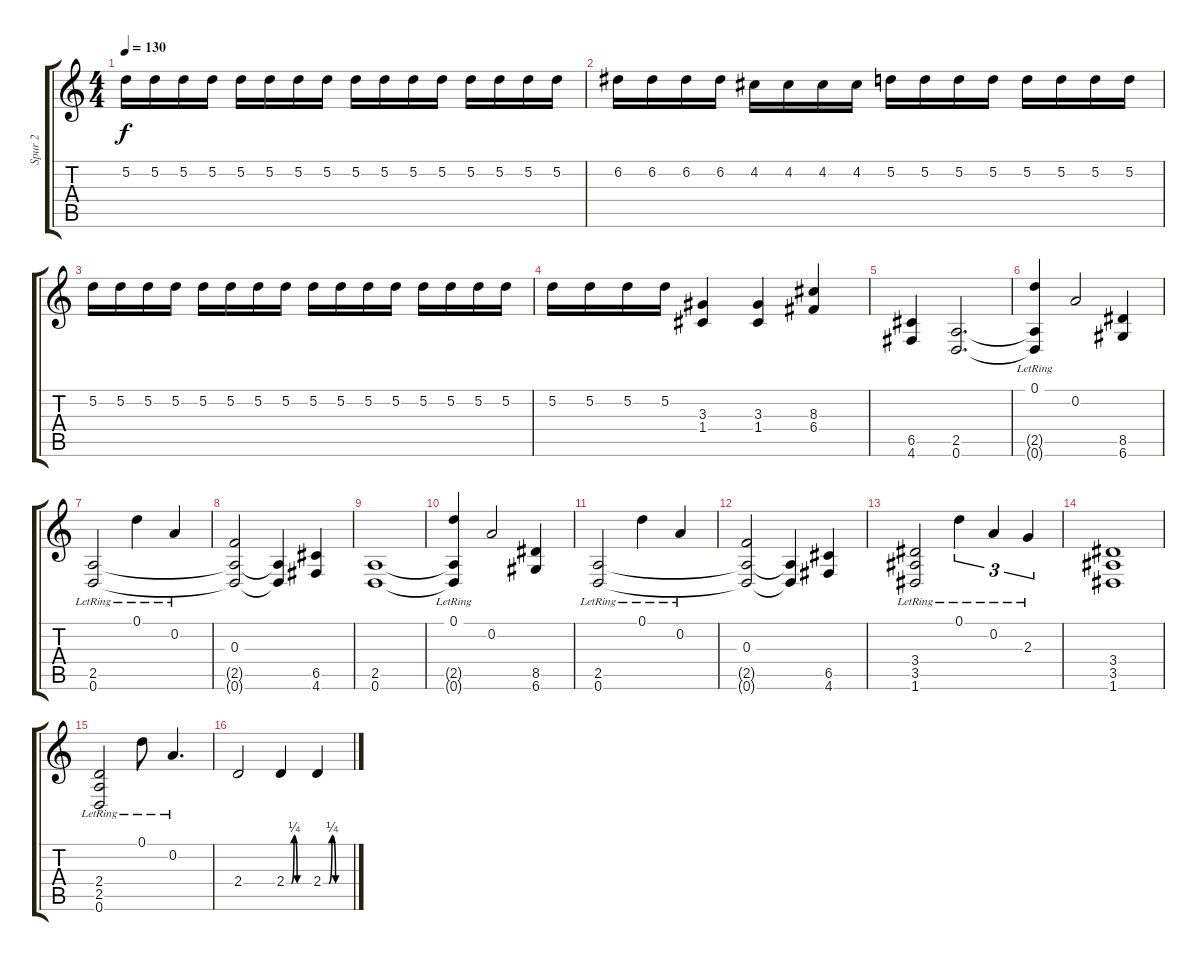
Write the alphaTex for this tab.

\track ("Spur 2" "Spur 2") {instrument distortionguitar}
\staff {score tabs}
\tuning (D4 A3 F3 C3 G2 D2) {hide}
\ts (4 4)
\tempo 130
\clef g2
\ks c
5.2.16{dy f} 5.2.16 5.2.16 5.2.16 5.2.16 5.2.16 5.2.16 5.2.16 5.2.16 5.2.16 5.2.16 5.2.16 5.2.16 5.2.16 5.2.16 5.2.16 |
6.2.16 6.2.16 6.2.16 6.2.16 4.2.16 4.2.16 4.2.16 4.2.16 5.2.16 5.2.16 5.2.16 5.2.16 5.2.16 5.2.16 5.2.16 5.2.16 |
5.2.16 5.2.16 5.2.16 5.2.16 5.2.16 5.2.16 5.2.16 5.2.16 5.2.16 5.2.16 5.2.16 5.2.16 5.2.16 5.2.16 5.2.16 5.2.16 |
5.2.16 5.2.16 5.2.16 5.2.16 (3.3 1.4).4 (3.3 1.4).4 (8.3 6.4).4 |
(6.5 4.6).4 (2.5 0.6).2{d} |
(0.1{lr} 2.5{t} 0.6{t}).4 0.2.2 (8.5 6.6).4 |
(2.5{lr} 0.6{lr}).2 0.1{lr}.4 0.2{lr}.4 |
(0.3 2.5{t} 0.6{t}).2 (2.5{t} 0.6{t}).4 (6.5 4.6).4 |
(2.5 0.6).1 |
(0.1{lr} 2.5{t} 0.6{t}).4 0.2.2 (8.5 6.6).4 |
(2.5{lr} 0.6{lr}).2 0.1{lr}.4 0.2{lr}.4 |
(0.3 2.5{t} 0.6{t}).2 (2.5{t} 0.6{t}).4 (6.5 4.6).4 |
(3.4{lr} 3.5{lr} 1.6{lr}).2 0.1{lr}.4{tu (3 2)} 0.2{lr}.4{tu (3 2)} 2.3{lr}.4{tu (3 2)} |
(3.4 3.5 1.6).1 |
(2.4{lr} 2.5{lr} 0.6{lr}).2 0.1{lr}.8 0.2{lr}.4{d} |
2.4.2 2.4{be (custom 0 0 13 0 20 1 28 0 60 0)}.4 2.4{be (custom 0 0 13 0 20 1 28 0 60 0)}.4
